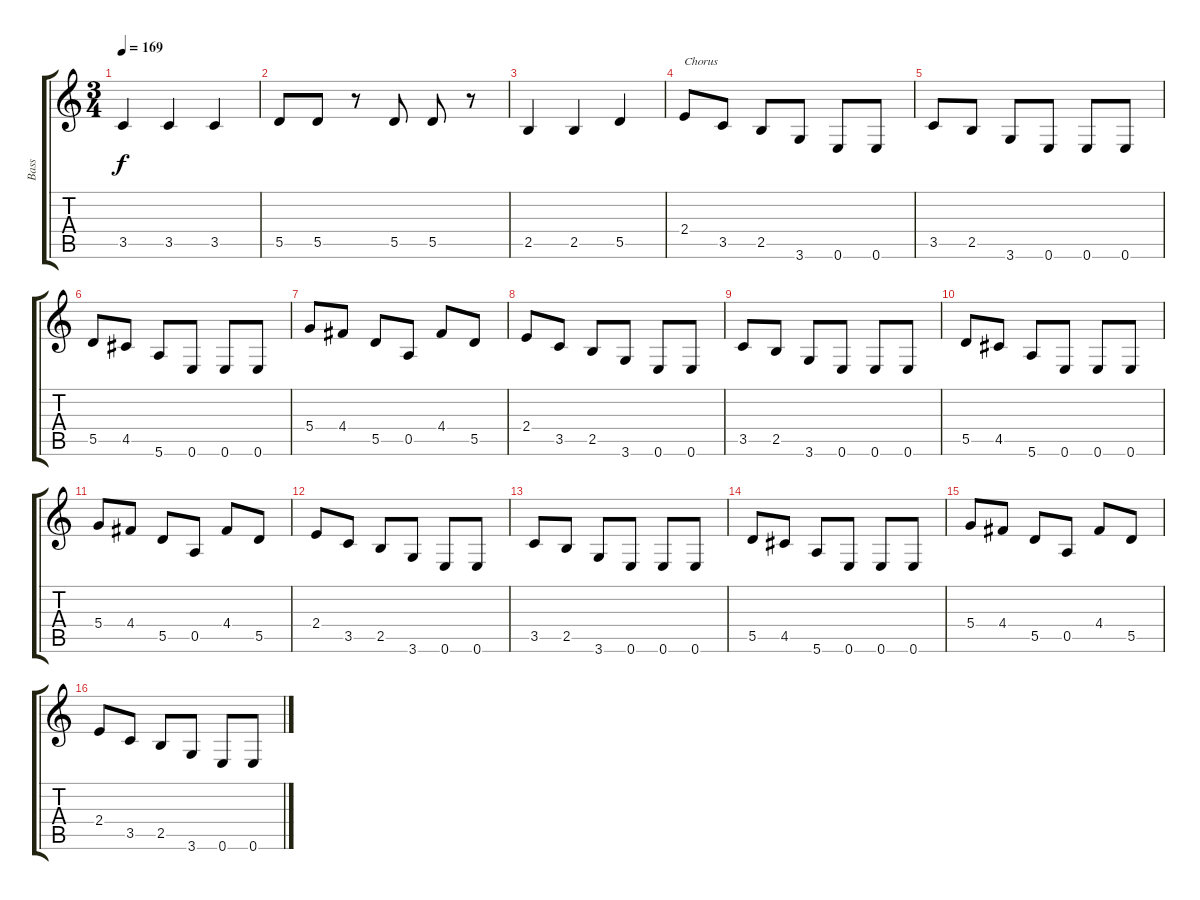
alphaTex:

\track ("Bass" "Bass") {instrument electricbasspick}
\staff {score tabs}
\tuning (E4 B3 G3 D3 A2 E2) {hide}
\ts (3 4)
\tempo 169
\clef g2
\ks c
3.5.4{dy f} 3.5.4 3.5.4 |
5.5.8 5.5.8 r.8 5.5.8 5.5.8 r.8 |
2.5.4 2.5.4 5.5.4 |
2.4.8{txt "Chorus"} 3.5.8 2.5.8 3.6.8 0.6.8 0.6.8 |
3.5.8 2.5.8 3.6.8 0.6.8 0.6.8 0.6.8 |
5.5.8 4.5.8 5.6.8 0.6.8 0.6.8 0.6.8 |
5.4.8 4.4.8 5.5.8 0.5.8 4.4.8 5.5.8 |
2.4.8 3.5.8 2.5.8 3.6.8 0.6.8 0.6.8 |
3.5.8 2.5.8 3.6.8 0.6.8 0.6.8 0.6.8 |
5.5.8 4.5.8 5.6.8 0.6.8 0.6.8 0.6.8 |
5.4.8 4.4.8 5.5.8 0.5.8 4.4.8 5.5.8 |
2.4.8 3.5.8 2.5.8 3.6.8 0.6.8 0.6.8 |
3.5.8 2.5.8 3.6.8 0.6.8 0.6.8 0.6.8 |
5.5.8 4.5.8 5.6.8 0.6.8 0.6.8 0.6.8 |
5.4.8 4.4.8 5.5.8 0.5.8 4.4.8 5.5.8 |
2.4.8 3.5.8 2.5.8 3.6.8 0.6.8 0.6.8
